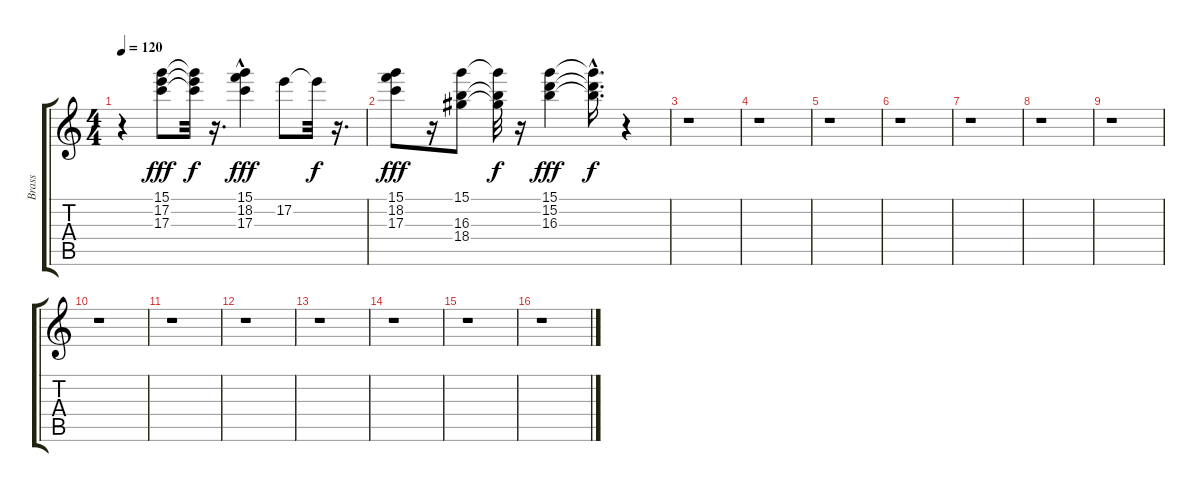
\track ("Brass" "Brass") {instrument acousticguitarnylon}
\staff {score tabs}
\tuning (E4 B3 G3 D3 A2 E2) {hide}
\ts (4 4)
\tempo 120
\clef g2
\ks c
r.4{dy f} (15.1 17.2 17.3).8{dy fff} (15.1{t} 17.2{t} 17.3{t}).32{dy f} r.16{d} (15.1 18.2{hac} 17.3).4{dy fff} 17.2.8 17.2{t}.32{dy f} r.16{d} |
(15.1 18.2 17.3).8{dy fff} r.16 (15.1 16.3 18.4).8 (15.1{t} 16.3{t} 18.4{t}).32{dy f} r.16 (15.1 15.2 16.3).4{dy fff} (15.1{hac t} 15.2{hac t} 16.3{hac t}).16{d dy f} r.4 |
r.1 |
r.1 |
r.1 |
r.1 |
r.1 |
r.1 |
r.1 |
r.1 |
r.1 |
r.1 |
r.1 |
r.1 |
r.1 |
r.1
